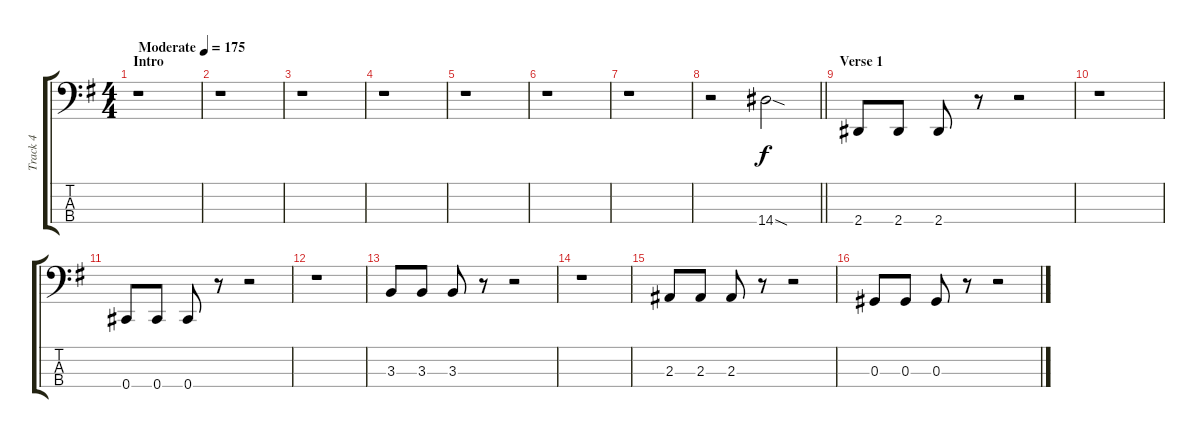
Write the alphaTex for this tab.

\track ("Track 4" "Track 4") {instrument electricbassfinger}
\staff {score tabs}
\tuning (Gb2 Db2 Ab1 Db1) {hide}
\ts (4 4)
\section ("" "Intro")
\tempo (175 "Moderate")
\clef f4
\ks g
r.1{dy f instrument electricbassfinger} |
r.1 |
r.1 |
r.1 |
r.1 |
r.1 |
r.1 |
\barLineRight lightlight
r.2 14.4{sod}.2 |
\section ("" "Verse 1")
2.4.8 2.4.8 2.4.8 r.8 r.2 |
r.1 |
0.4.8 0.4.8 0.4.8 r.8 r.2 |
r.1 |
3.3.8 3.3.8 3.3.8 r.8 r.2 |
r.1 |
2.3.8 2.3.8 2.3.8 r.8 r.2 |
0.3.8 0.3.8 0.3.8 r.8 r.2
